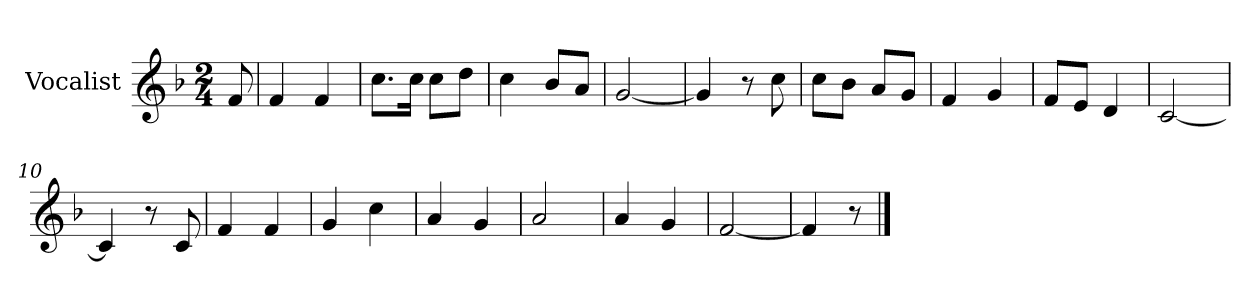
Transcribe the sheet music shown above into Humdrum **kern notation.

**kern
*part1
*staff1
*I"Vocalist
*k[b-]
*F:
*M2/4
=
8f
=1
4f
4f
=2
8.ccL
16ccJk
8ccL
8ddJ
=3
4cc
8b-L
8aJ
=4
[2g
=5
4g]
8r
8cc
=6
8ccL
8b-J
8aL
8gJ
=7
4f
4g
=8
8fL
8eJ
4d
=9
[2c
=10
4c]
8r
8c
=11
4f
4f
=12
4g
4cc
=13
4a
4g
=14
2a
=15
4a
4g
=16
[2f
=17
4f]
8r
==
*-
